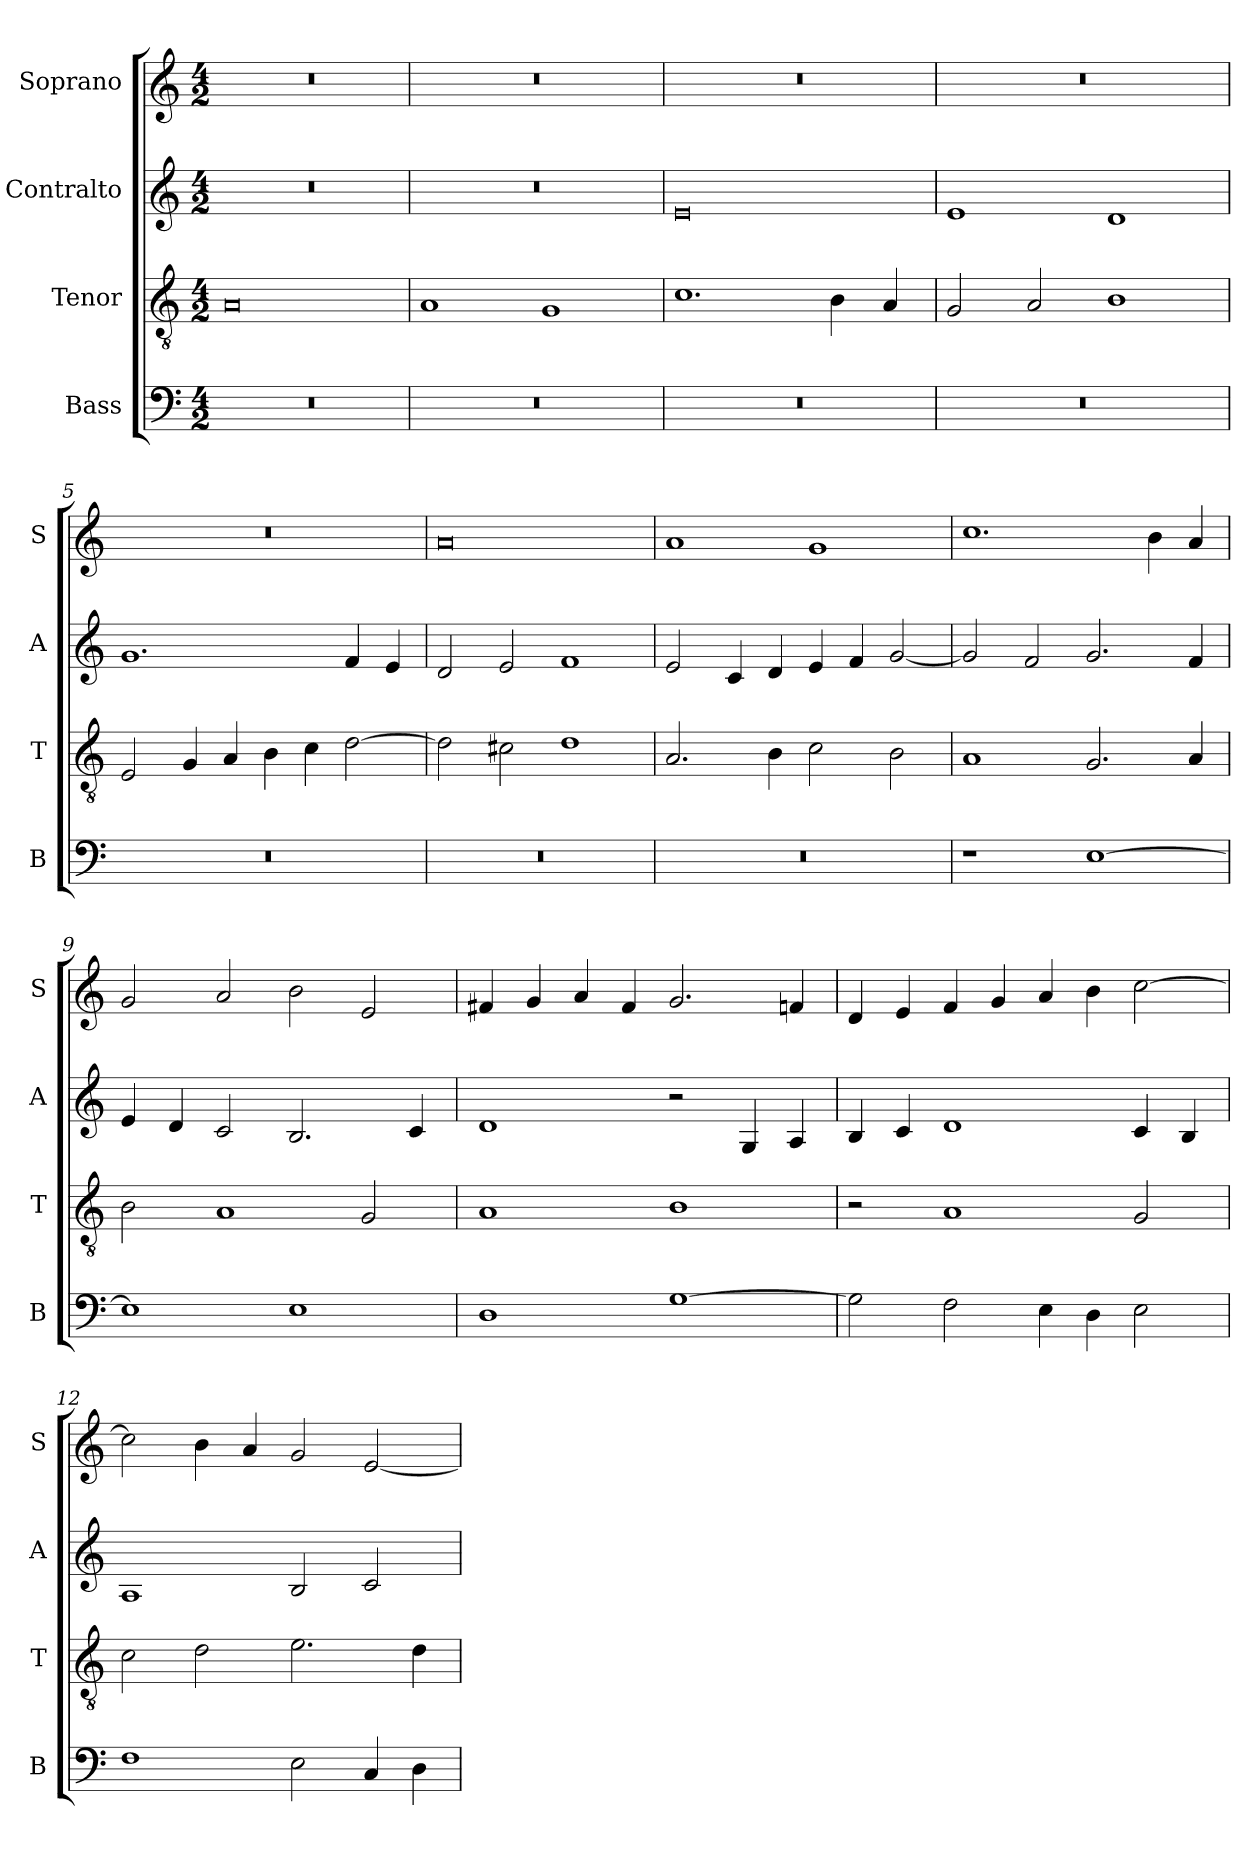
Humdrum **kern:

**kern	**kern	**kern	**kern
*part4	*part3	*part2	*part1
*staff4	*staff3	*staff2	*staff1
*I"Bass	*I"Tenor	*I"Contralto	*I"Soprano
*I'B	*I'T	*I'A	*I'S
*clefF4	*clefGv2	*clefG2	*clefG2
*k[]	*k[]	*k[]	*k[]
*A:aeo	*A:aeo	*A:aeo	*A:aeo
*M4/2	*M4/2	*M4/2	*M4/2
=1	=1	=1	=1
0r	0A	0r	0r
=2	=2	=2	=2
0r	1A	0r	0r
.	1G	.	.
=3	=3	=3	=3
0r	1.c	0e	0r
.	4B	.	.
.	4A	.	.
=4	=4	=4	=4
0r	2G	1e	0r
.	2A	.	.
.	1B	1d	.
=5	=5	=5	=5
0r	2E	1.g	0r
.	4G	.	.
.	4A	.	.
.	4B	.	.
.	4c	.	.
.	[2d	4f	.
.	.	4e	.
=6	=6	=6	=6
0r	2d]	2d	0a
.	2c#X	2e	.
.	1d	1f	.
=7	=7	=7	=7
0r	2.A	2e	1a
.	.	4c	.
.	4B	4d	.
.	2c	4e	1g
.	.	4f	.
.	2B	[2g	.
=8	=8	=8	=8
1r	1A	2g]	1.cc
.	.	2f	.
[1E	2.G	2.g	.
.	.	.	4b
.	4A	4f	4a
=9	=9	=9	=9
1E]	2B	4e	2g
.	.	4d	.
.	1A	2c	2a
1E	.	2.B	2b
.	2G	.	2e
.	.	4c	.
=10	=10	=10	=10
1D	1A	1d	4f#X
.	.	.	4g
.	.	.	4a
.	.	.	4f#
[1G	1B	2r	2.g
.	.	4G	.
.	.	4A	4fn
=11	=11	=11	=11
2G]	2r	4B	4d
.	.	4c	4e
2F	1A	1d	4f
.	.	.	4g
4E	.	.	4a
4D	.	.	4b
2E	2G	4c	[2cc
.	.	4B	.
=12	=12	=12	=12
1F	2c	1A	2cc]
.	2d	.	4b
.	.	.	4a
2E	2.e	2B	2g
4C	.	2c	[2e
4D	4d	.	.
=	=	=	=
*-	*-	*-	*-
